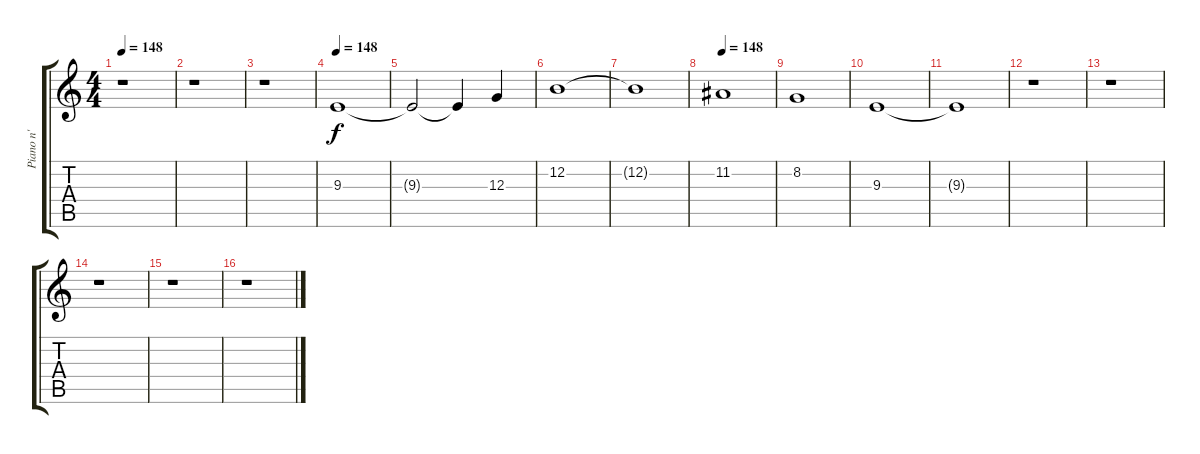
\track ("Piano n'  choirs" "Piano n'  ") {instrument electricgrandpiano}
\staff {score tabs}
\tuning (E4 B3 G3 D3 A2 E2) {hide}
\ts (4 4)
\tempo 148
\clef g2
\ks c
r.1{dy f} |
r.1 |
r.1 |
\tempo 148
9.3.1{volume 15 balance 8 instrument choiraahs} |
9.3{t}.2 9.3{t}.4 12.3.4 |
12.2.1 |
12.2{t}.1 |
\tempo 148
11.2.1 |
8.2.1 |
9.3.1 |
9.3{t}.1 |
r.1 |
r.1 |
r.1 |
r.1 |
r.1
